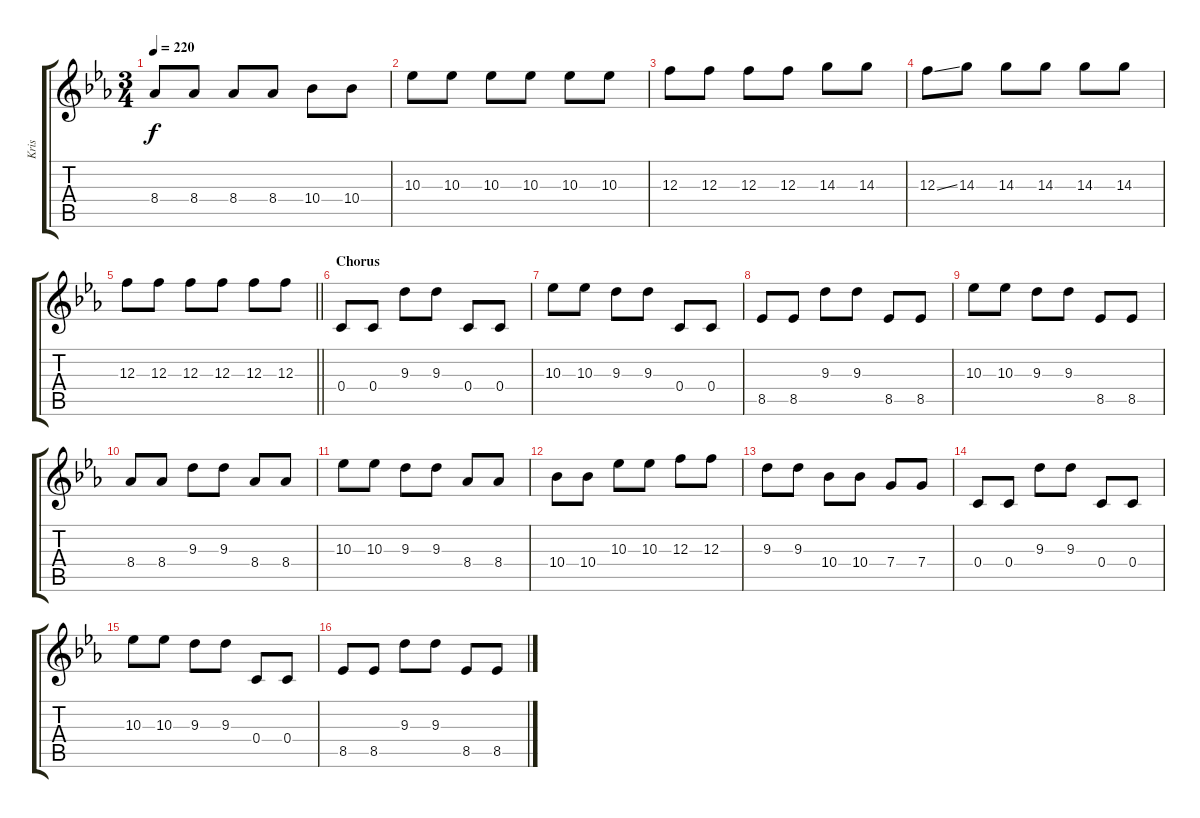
\track ("Kris" "Kris") {instrument overdrivenguitar}
\staff {score tabs}
\tuning (D4 A3 F3 C3 G2 C2) {hide}
\ts (3 4)
\tempo 220
\clef g2
\ks cminor
8.4.8{dy f} 8.4.8 8.4.8 8.4.8 10.4.8 10.4.8 |
10.3.8 10.3.8 10.3.8 10.3.8 10.3.8 10.3.8 |
12.3.8 12.3.8 12.3.8 12.3.8 14.3.8 14.3.8 |
12.3{ss}.8 14.3.8 14.3.8 14.3.8 14.3.8 14.3.8 |
\barLineRight lightlight
12.3.8 12.3.8 12.3.8 12.3.8 12.3.8 12.3.8 |
\section ("" "Chorus")
0.4.8 0.4.8 9.3.8 9.3.8 0.4.8 0.4.8 |
10.3.8 10.3.8 9.3.8 9.3.8 0.4.8 0.4.8 |
8.5.8 8.5.8 9.3.8 9.3.8 8.5.8 8.5.8 |
10.3.8 10.3.8 9.3.8 9.3.8 8.5.8 8.5.8 |
8.4.8 8.4.8 9.3.8 9.3.8 8.4.8 8.4.8 |
10.3.8 10.3.8 9.3.8 9.3.8 8.4.8 8.4.8 |
10.4.8 10.4.8 10.3.8 10.3.8 12.3.8 12.3.8 |
9.3.8 9.3.8 10.4.8 10.4.8 7.4.8 7.4.8 |
0.4.8 0.4.8 9.3.8 9.3.8 0.4.8 0.4.8 |
10.3.8 10.3.8 9.3.8 9.3.8 0.4.8 0.4.8 |
8.5.8 8.5.8 9.3.8 9.3.8 8.5.8 8.5.8
